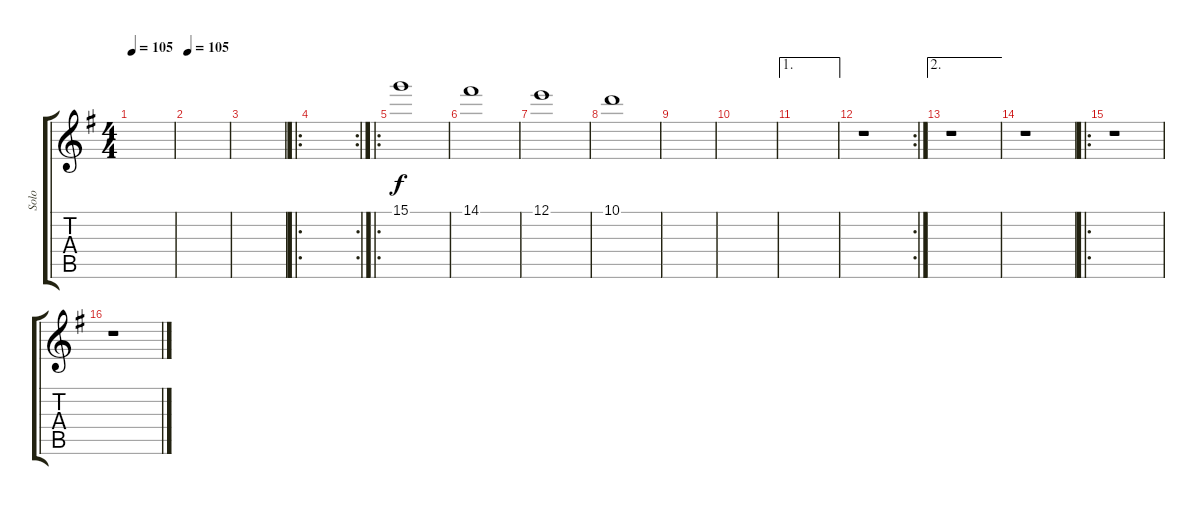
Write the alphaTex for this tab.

\track ("Solo" "Solo") {instrument overdrivenguitar}
\staff {score tabs}
\tuning (E4 B3 G3 D3 A2 E2) {hide}
\ts (4 4)
\tempo 105
\clef g2
\ks g
|
\tempo 105
|
|
\ro
\rc 2
|
\ro
15.1.1 |
14.1.1 |
12.1.1 |
10.1.1 |
|
|
\ae 1
|
\rc 2
r.1 |
\ae 2
r.1 |
r.1 |
\ro
r.1 |
r.1
